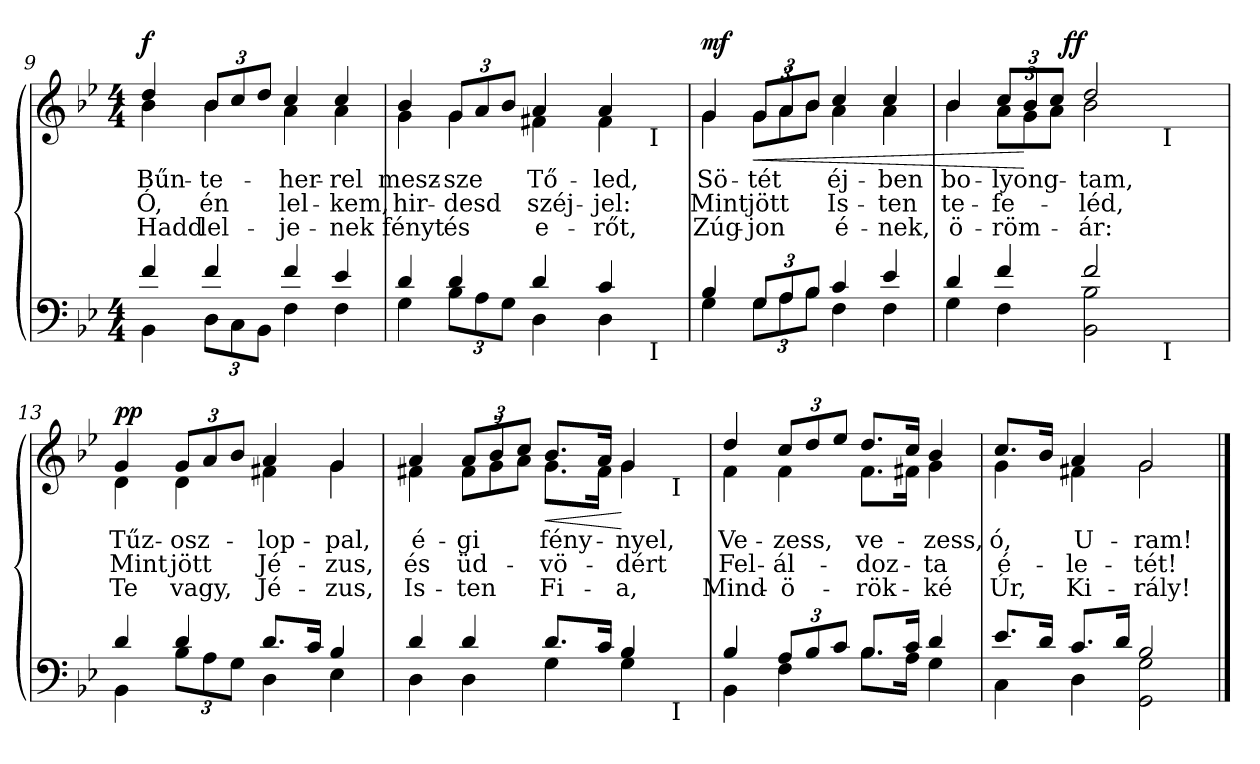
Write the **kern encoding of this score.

**kern	**kern	**text	**text	**text	**dynam
*part2	*part1	*part1	*part1	*part1	*part1
*staff2	*staff1	*staff1	*staff1	*staff1	*staff1
!!LO:LB:g=z
*clefF4	*clefG2	*	*	*	*
*k[b-e-]	*k[b-e-]	*	*	*	*
*B-:	*B-:	*	*	*	*
*M4/4	*M4/4	*	*	*	*
=9	=9	=9	=9	=9	=9
*^	*^	*	*	*	*
!	!	!	!	!LO:LY:b	!LO:LY:b	!LO:LY:b	!LO:DY:a
4f/	4BB-\	4dd/	4b-\	Bűn-	Ó,	Hadd	f
!	!	!	!	!LO:LY:b	!LO:LY:b	!LO:LY:b	!
4f/	12D\L	12b-/L	4b-\	-te-	én	lel-	.
.	12C\	12cc/	.	.	.	.	.
.	12BB-\J	12dd/J	.	.	.	.	.
!	!	!	!	!LO:LY:b	!LO:LY:b	!LO:LY:b	!
4f/	4F\	4cc/	4a\	-her-	lel-	-je-	.
!	!	!	!	!LO:LY:b	!LO:LY:b	!LO:LY:b	!
4e-/	4F\	4cc/	4a\	-rel	-kem,	-nek	.
=10	=10	=10	=10	=10	=10	=10	=10
!	!	!	!	!LO:LY:b	!LO:LY:b	!LO:LY:b	!
*	*^	*	*^	*	*	*	*
4d/	4G\	3%2ryy	4b-/	4g\	3%2ryy	mesz-	hir-	fényt	.
!	!	!	!	!	!	!LO:LY:b	!LO:LY:b	!LO:LY:b	!
4d/	12B-\L	.	12g/L	4g\	.	-sze	-desd	és	.
.	12A\	.	12a/	.	.	.	.	.	.
.	12G\J	.	12b-/J	.	.	.	.	.	.
!	!	!	!	!	!	!LO:LY:b	!LO:LY:b	!LO:LY:b	!
4d/	4D\	.	4a/	4f#X\	.	Tő-	széj-	e-	.
.	.	6ryy	.	.	6ryy	.	.	.	.
!	!	!	!	!	!	!LO:LY:b	!LO:LY:b	!LO:LY:b	!
4c/	4D\	.	4a/	4f#\	.	-led,	-jel:	-rőt,	.
.	.	24ryy	.	.	24ryy	.	.	.	.
.	.	96ryy	.	.	96ryy	.	.	.	.
!	!	!	!	!	!LO:TX:b:t=I	!	!	!	!
!	!	!LO:TX:b:t=I	!	!	!	!	!	!	!
.	.	12ryy	.	.	12ryy	.	.	.	.
.	.	48.ryy	.	.	48.ryy	.	.	.	.
*	*v	*v	*	*	*	*	*	*	*
*	*	*	*v	*v	*	*	*	*
=11	=11	=11	=11	=11	=11	=11	=11
*	*^	*	*^	*	*	*	*
!	!	!	!	!	!	!LO:LY:b	!LO:LY:b	!LO:LY:b	!LO:DY:a
*	*v	*v	*	*	*	*	*	*	*
*	*	*	*v	*v	*	*	*	*
4B-/	4G\	4g/	4g\	Sö-	Mint	Zúg-	mf
!	!	!	!	!	!	!	!LO:HP:b
!	!	!	!	!LO:LY:b	!LO:LY:b	!LO:LY:b	!
12G/L	12G\L	12g/L	12g\L	-tét	jött	-jon	<
12A/	12A\	12a/	12a\	.	.	.	.
12B-/J	12B-\J	12b-/J	12b-\J	.	.	.	.
!	!	!	!	!LO:LY:b	!LO:LY:b	!LO:LY:b	!
4c/	4F\	4cc/	4a\	éj-	Is-	é-	.
!	!	!	!	!LO:LY:b	!LO:LY:b	!LO:LY:b	!
4e-/	4F\	4cc/	4a\	-ben	-ten	-nek,	.
=12	=12	=12	=12	=12	=12	=12	=12
!	!	!	!	!LO:LY:b	!LO:LY:b	!LO:LY:b	!
*	*^	*^	*^	*	*	*	*
4d/	4G\	3%2ryy	4b-/	4b-\	3ryy	3%2ryy	bo-	te-	ö-	.
!	!	!	!	!	!	!	!LO:LY:b	!LO:LY:b	!LO:LY:b	!
4f/	4F\	.	12cc/L	12a\L	.	.	-lyong-	-fe-	-röm-	.
.	.	.	12b-/	12g\	12ryy	.	.	.	.	[
.	.	.	12cc/J	12a\J	48.ryy	.	.	.	.	.
!	!	!	!	!	!	!	!	!	!	!LO:DY:a
.	.	.	.	.	3ryy	.	.	.	.	ff
!	!	!	!	!	!	!	!LO:LY:b	!LO:LY:b	!LO:LY:b	!
2f/	2BB-\ 2B-\	.	2dd/	2b-\	.	.	-tam,	-léd,	-ár:	.
.	.	12.ryy	.	.	.	12.ryy	.	.	.	.
.	.	.	.	.	6ryy	.	.	.	.	.
!	!	!	!	!	!	!LO:TX:b:t=I	!	!	!	!
!	!	!LO:TX:b:t=I	!	!	!	!	!	!	!	!
.	.	6ryy	.	.	.	6ryy	.	.	.	.
.	.	.	.	.	24ryy	.	.	.	.	.
.	.	24ryy	.	.	.	24ryy	.	.	.	.
.	.	.	.	.	96ryy	.	.	.	.	.
*	*v	*v	*	*	*	*	*	*	*	*
*	*	*	*v	*v	*v	*	*	*	*
!!LO:LB:g=z
=13	=13	=13	=13	=13	=13	=13	=13
*	*^	*^	*^	*	*	*	*
!	!	!	!	!	!	!	!LO:LY:b	!LO:LY:b	!LO:LY:b	!LO:DY:a
*	*v	*v	*	*	*	*	*	*	*	*
*	*	*	*v	*v	*v	*	*	*	*
4d/	4BB-\	4g/	4d\	Tűz-	Mint	Te	pp
!	!	!	!	!LO:LY:b	!LO:LY:b	!LO:LY:b	!
4d/	12B-\L	12g/L	4d\	-osz-	jött	vagy,	.
.	12A\	12a/	.	.	.	.	.
.	12G\J	12b-/J	.	.	.	.	.
!	!	!	!	!LO:LY:b	!LO:LY:b	!LO:LY:b	!
8.d/L	4D\	4a/	4f#X\	-lop-	Jé-	Jé-	.
16c/Jk	.	.	.	.	.	.	.
!	!	!	!	!LO:LY:b	!LO:LY:b	!LO:LY:b	!
4B-/	4E-\	4g/	4g\	-pal,	-zus,	-zus,	.
=14	=14	=14	=14	=14	=14	=14	=14
!	!	!	!	!LO:LY:b	!LO:LY:b	!LO:LY:b	!
*	*^	*	*^	*	*	*	*
4d/	4D\	3%2ryy	4a/	4f#X\	3%2ryy	é-	és	Is-	.
!	!	!	!	!	!	!LO:LY:b	!LO:LY:b	!LO:LY:b	!
4d/	4D\	.	12a/L	12f#\L	.	-gi	üd-	-ten	.
.	.	.	12b-/	12g\	.	.	.	.	.
.	.	.	12cc/J	12a\J	.	.	.	.	.
!	!	!	!	!	!	!	!	!	!LO:HP:b
!	!	!	!	!	!	!LO:LY:b	!LO:LY:b	!LO:LY:b	!
8.d/L	4G\	.	8.b-/L	8.g\L	.	fény-	-vö-	Fi-	<
.	.	6ryy	.	.	6ryy	.	.	.	.
16c/Jk	.	.	16a/Jk	16f#\Jk	.	.	.	.	.
!	!	!	!	!	!	!LO:LY:b	!LO:LY:b	!LO:LY:b	!
4B-/	4G\	.	4g/	4g\	.	-nyel,	-dért	-a,	[
.	.	24.ryy	.	.	24.ryy	.	.	.	.
!	!	!	!	!	!LO:TX:b:t=I	!	!	!	!
!	!	!LO:TX:b:t=I	!	!	!	!	!	!	!
.	.	12ryy	.	.	12ryy	.	.	.	.
.	.	48ryy	.	.	48ryy	.	.	.	.
*	*v	*v	*	*	*	*	*	*	*
*	*	*	*v	*v	*	*	*	*
=15	=15	=15	=15	=15	=15	=15	=15
*	*^	*	*^	*	*	*	*
!	!	!	!	!	!	!LO:LY:b	!LO:LY:b	!LO:LY:b	!
*	*v	*v	*	*	*	*	*	*	*
*	*	*	*v	*v	*	*	*	*
4B-/	4BB-\	4dd/	4f\	Ve-	Fel-	Mind-	.
!	!	!	!	!LO:LY:b	!LO:LY:b	!LO:LY:b	!
12A/L	4F\	12cc/L	4f\	-zess,	-ál-	-ö-	.
12B-/	.	12dd/	.	.	.	.	.
12c/J	.	12ee-/J	.	.	.	.	.
!	!	!	!	!LO:LY:b	!LO:LY:b	!LO:LY:b	!
8.B-/L	8.B-\L	8.dd/L	8.f\L	ve-	-doz-	-rök-	.
16c/Jk	16A\Jk	16cc/Jk	16f#X\Jk	.	.	.	.
!	!	!	!	!LO:LY:b	!LO:LY:b	!LO:LY:b	!
4d/	4G\	4b-/	4g\	-zess,	-ta	-ké	.
=16	=16	=16	=16	=16	=16	=16	=16
!	!	!	!	!LO:LY:b	!LO:LY:b	!LO:LY:b	!
8.e-/L	4C\	8.cc/L	4g\	ó,	é-	Úr,	.
16d/Jk	.	16b-/Jk	.	.	.	.	.
!	!	!	!	!LO:LY:b	!LO:LY:b	!LO:LY:b	!
8.c/L	4D\	4a/	4f#X\	U-	-le-	Ki-	.
16d/Jk	.	.	.	.	.	.	.
!	!	!	!	!LO:LY:b	!LO:LY:b	!LO:LY:b	!
2B-/	2GG\ 2G\	2g/	2g\	-ram!	-tét!	-rály!	.
*v	*v	*	*	*	*	*	*
*	*v	*v	*	*	*	*
==	==	==	==	==	==
*-	*-	*-	*-	*-	*-
